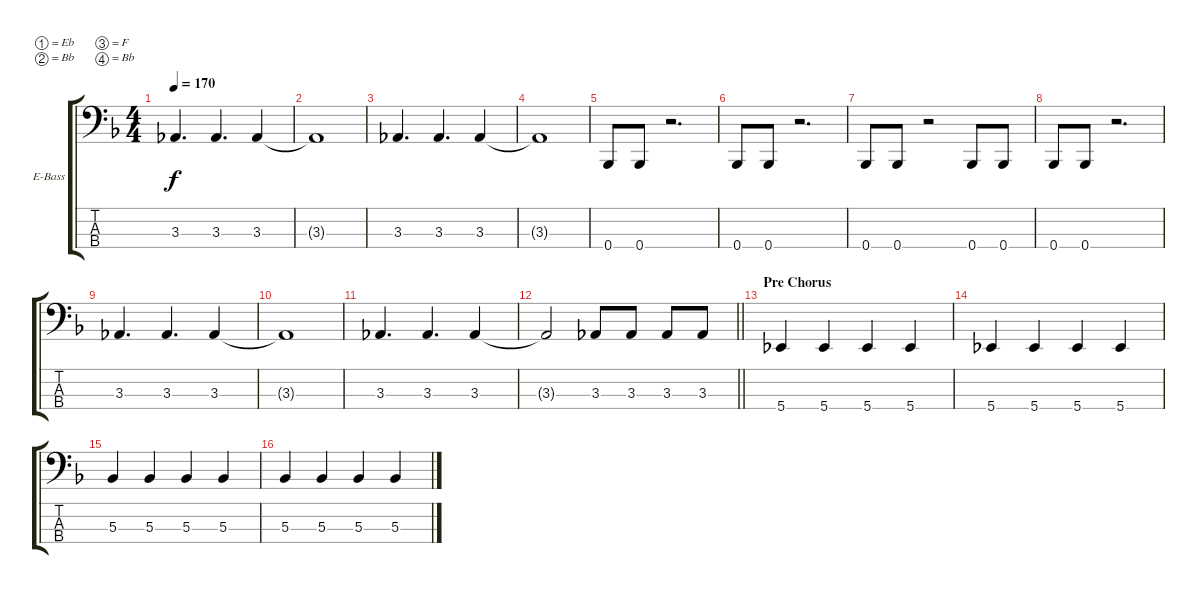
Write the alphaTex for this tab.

\bracketExtendMode groupsimilarinstruments
\firstSystemTrackNameOrientation horizontal
\otherSystemsTrackNameOrientation horizontal
\track ("Peter Iwers" "E-Bass") {instrument electricbasspick}
\staff {score tabs}
\tuning (Eb2 Bb1 F1 Bb0)
\ts (4 4)
\tempo 170
\clef f4
\scale
0.409962
\ks dminor
3.3.4{d dy f} 3.3.4{d} 3.3.4 |
\scale
0.237548 3.3{t}.1 |
\scale
0.39777 3.3.4{d} 3.3.4{d} 3.3.4 |
\scale
0.230483 3.3{t}.1 |
\scale
0.371747 0.4.8 0.4.8 r.2{d} |
\scale
0.306748 0.4.8 0.4.8 r.2{d} |
\scale
0.386503 0.4.8 0.4.8 r.2 0.4.8 0.4.8 |
\scale
0.306748 0.4.8 0.4.8 r.2{d} |
\scale
0.387681 3.3.4{d} 3.3.4{d} 3.3.4 |
\scale
0.224638 3.3{t}.1 |
\scale
0.387681 3.3.4{d} 3.3.4{d} 3.3.4 |
\scale
0.342391
\barLineRight lightlight
3.3{t}.2 3.3.8 3.3.8 3.3.8 3.3.8 |
\section ("" "Pre Chorus")
\scale
0.328804 5.4.4 5.4.4 5.4.4 5.4.4 |
\scale
0.328804 5.4.4 5.4.4 5.4.4 5.4.4 |
\scale
0.33241 5.3.4 5.3.4 5.3.4 5.3.4 |
\scale
0.33241 5.3.4 5.3.4 5.3.4 5.3.4
